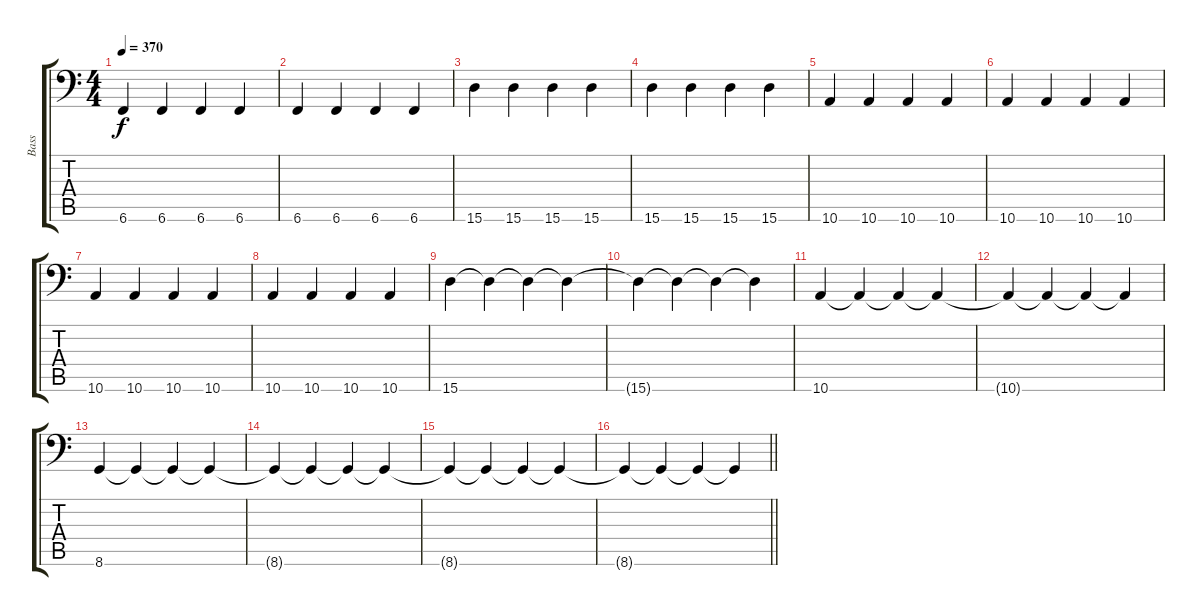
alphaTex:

\track ("Bass" "Bass") {instrument electricbassfinger}
\staff {score tabs}
\tuning (C3 G2 D2 A1 E1 B0) {hide}
\ts (4 4)
\tempo 370
\clef f4
\ks c
6.6.4{dy f} 6.6.4 6.6.4 6.6.4 |
6.6.4 6.6.4 6.6.4 6.6.4 |
15.6.4 15.6.4 15.6.4 15.6.4 |
15.6.4 15.6.4 15.6.4 15.6.4 |
10.6.4 10.6.4 10.6.4 10.6.4 |
10.6.4 10.6.4 10.6.4 10.6.4 |
10.6.4 10.6.4 10.6.4 10.6.4 |
10.6.4 10.6.4 10.6.4 10.6.4 |
15.6.4 15.6{t}.4 15.6{t}.4 15.6{t}.4 |
15.6{t}.4 15.6{t}.4 15.6{t}.4 15.6{t}.4 |
10.6.4 10.6{t}.4 10.6{t}.4 10.6{t}.4 |
10.6{t}.4 10.6{t}.4 10.6{t}.4 10.6{t}.4 |
8.6.4 8.6{t}.4 8.6{t}.4 8.6{t}.4 |
8.6{t}.4 8.6{t}.4 8.6{t}.4 8.6{t}.4 |
8.6{t}.4 8.6{t}.4 8.6{t}.4 8.6{t}.4 |
\barLineRight lightlight
8.6{t}.4 8.6{t}.4 8.6{t}.4 8.6{t}.4
